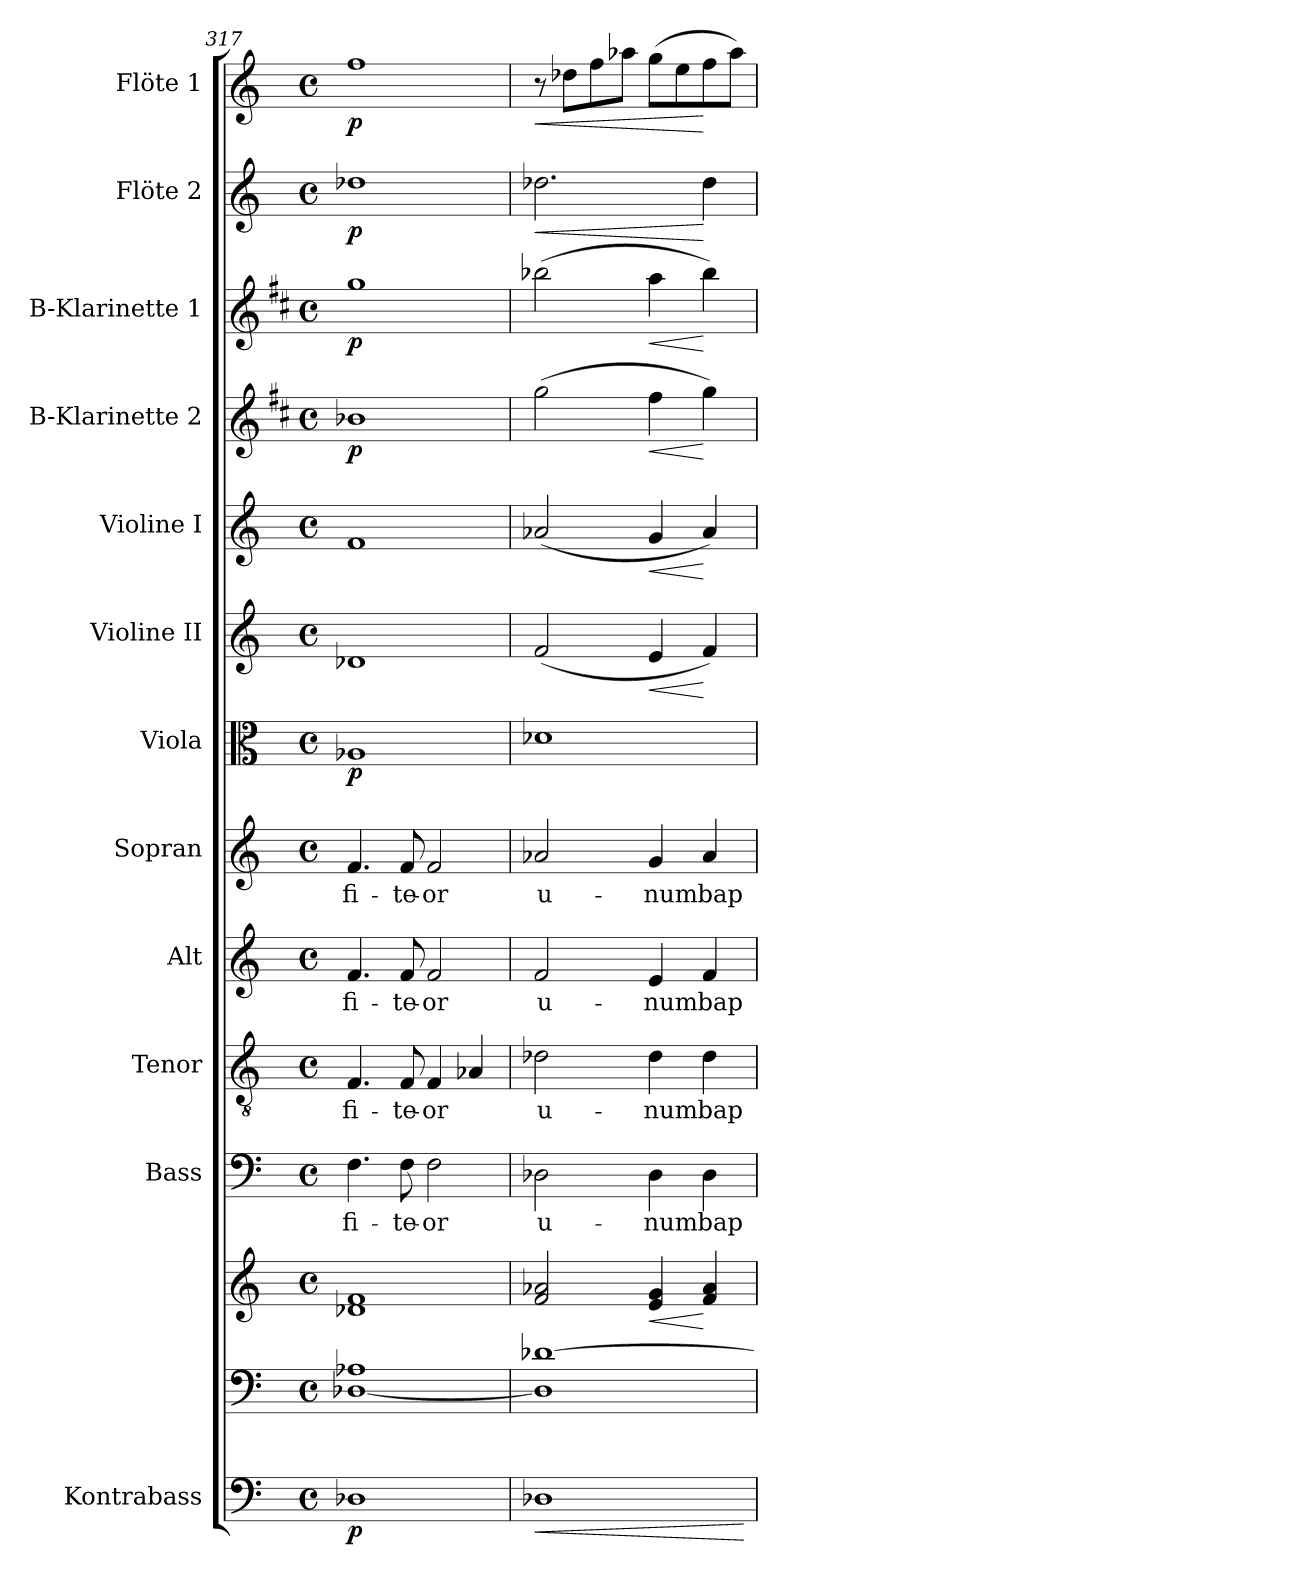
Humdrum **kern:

**kern	**dynam	**kern	**kern	**dynam	**kern	**text	**kern	**text	**kern	**text	**kern	**text	**kern	**dynam	**kern	**dynam	**kern	**dynam	**kern	**dynam	**kern	**dynam	**kern	**dynam	**kern	**dynam
*part13	*part13	*part12	*part12	*part12	*part11	*part11	*part10	*part10	*part9	*part9	*part8	*part8	*part7	*part7	*part6	*part6	*part5	*part5	*part4	*part4	*part3	*part3	*part2	*part2	*part1	*part1
*staff14	*staff14	*staff13	*staff12	*staff12/13	*staff11	*staff11	*staff10	*staff10	*staff9	*staff9	*staff8	*staff8	*staff7	*staff7	*staff6	*staff6	*staff5	*staff5	*staff4	*staff4	*staff3	*staff3	*staff2	*staff2	*staff1	*staff1
*I"Kontrabass	*	*	*	*	*I"Bass	*	*I"Tenor	*	*I"Alt	*	*I"Sopran	*	*I"Viola	*	*I"Violine II	*	*I"Violine I	*	*I"B-Klarinette 2	*	*I"B-Klarinette 1	*	*I"Flöte 2	*	*I"Flöte 1	*
*I'Kb.	*	*	*	*	*I'B.	*	*I'T.	*	*I'A.	*	*I'S.	*	*I'Vla.	*	*I'Vl. II	*	*I'Vl. I	*	*I'B Kl. 2	*	*I'B Kl. 1	*	*I'Fl. 2	*	*I'Fl. 1	*
*clefF4	*	*clefF4	*clefG2	*	*clefF4	*	*clefGv2	*	*clefG2	*	*clefG2	*	*clefC3	*	*clefG2	*	*clefG2	*	*clefG2	*	*clefG2	*	*clefG2	*	*clefG2	*
*ITrd7c12	*	*	*	*	*	*	*	*	*	*	*	*	*	*	*	*	*	*	*ITrd1c2	*	*ITrd1c2	*	*	*	*	*
*k[]	*	*k[]	*k[]	*	*k[]	*	*k[]	*	*k[]	*	*k[]	*	*k[]	*	*k[]	*	*k[]	*	*k[]	*	*k[]	*	*k[]	*	*k[]	*
*C:	*	*C:	*C:	*	*C:	*	*C:	*	*C:	*	*C:	*	*C:	*	*C:	*	*C:	*	*C:	*	*C:	*	*C:	*	*C:	*
*M4/4	*	*M4/4	*M4/4	*	*M4/4	*	*M4/4	*	*M4/4	*	*M4/4	*	*M4/4	*	*M4/4	*	*M4/4	*	*M4/4	*	*M4/4	*	*M4/4	*	*M4/4	*
*met(c)	*	*met(c)	*met(c)	*	*met(c)	*	*met(c)	*	*met(c)	*	*met(c)	*	*met(c)	*	*met(c)	*	*met(c)	*	*met(c)	*	*met(c)	*	*met(c)	*	*met(c)	*
=317	=317	=317	=317	=317	=317	=317	=317	=317	=317	=317	=317	=317	=317	=317	=317	=317	=317	=317	=317	=317	=317	=317	=317	=317	=317	=317
*	*	*^	*	*	*	*	*	*	*	*	*	*	*	*	*	*	*	*	*	*	*	*	*	*	*	*
!	!LO:DY:b	!	!	!	!	!	!LO:LY:b	!	!LO:LY:b	!	!LO:LY:b	!	!LO:LY:b	!	!LO:DY:b	!	!	!	!	!	!LO:DY:b	!	!LO:DY:b	!	!LO:DY:b	!	!LO:DY:b
1DD-X	p	1A-X	[<1D-X	1d-X 1f	.	4.F\	-fi-	4.F/	-fi-	4.f/	-fi-	4.f/	-fi-	1A-X	p	1d-X	.	1f	.	1a-X	p	1ff	p	1dd-X	p	1ff	p
!	!	!	!	!	!	!	!LO:LY:b	!	!LO:LY:b	!	!LO:LY:b	!	!LO:LY:b	!	!	!	!	!	!	!	!	!	!	!	!	!	!
.	.	.	.	.	.	8F\	-te-	8F/	-te-	8f/	-te-	8f/	-te-	.	.	.	.	.	.	.	.	.	.	.	.	.	.
!	!	!	!	!	!	!	!LO:LY:b	!	!LO:LY:b	!	!LO:LY:b	!	!LO:LY:b	!	!	!	!	!	!	!	!	!	!	!	!	!	!
.	.	.	.	.	.	2F\	-or	4F/	-or	2f/	-or	2f/	-or	.	.	.	.	.	.	.	.	.	.	.	.	.	.
.	.	.	.	.	.	.	.	4A-X/	.	.	.	.	.	.	.	.	.	.	.	.	.	.	.	.	.	.	.
=318	=318	=318	=318	=318	=318	=318	=318	=318	=318	=318	=318	=318	=318	=318	=318	=318	=318	=318	=318	=318	=318	=318	=318	=318	=318	=318	=318
!	!LO:HP:b	!	!	!	!	!	!LO:LY:b	!	!LO:LY:b	!	!LO:LY:b	!	!LO:LY:b	!	!	!	!	!	!	!	!	!	!	!	!LO:HP:b	!	!LO:HP:b
1DD-X	<	[>1d-X	1D-]	2f/ 2a-X/	.	2D-X\	u-	2d-X\	u-	2f/	u-	2a-X/	u-	1d-X	.	(<2f/	.	(<2a-X/	.	(>2ff\	.	(>2aa-X\	.	2.dd-X\	<	8r	<
.	.	.	.	.	.	.	.	.	.	.	.	.	.	.	.	.	.	.	.	.	.	.	.	.	.	8dd-X\L	.
.	.	.	.	.	.	.	.	.	.	.	.	.	.	.	.	.	.	.	.	.	.	.	.	.	.	8ff\	.
.	.	.	.	.	.	.	.	.	.	.	.	.	.	.	.	.	.	.	.	.	.	.	.	.	.	8aa-X\J	.
!	!	!	!	!	!LO:HP:b	!	!LO:LY:b	!	!LO:LY:b	!	!LO:LY:b	!	!LO:LY:b	!	!	!	!LO:HP:b	!	!LO:HP:b	!	!LO:HP:b	!	!LO:HP:b	!	!	!	!
.	.	.	.	4e/ 4g/	<	4D-\	-num	4d-\	-num	4e/	-num	4g/	-num	.	.	4e/	<	4g/	<	4ee\	<	4gg\	<	.	.	(>8gg\L	.
.	.	.	.	.	.	.	.	.	.	.	.	.	.	.	.	.	.	.	.	.	.	.	.	.	.	8ee\	.
!	!	!	!	!	!	!	!LO:LY:b	!	!LO:LY:b	!	!LO:LY:b	!	!LO:LY:b	!	!	!	!	!	!	!	!	!	!	!	!	!	!
.	.	.	.	4f/ 4a-/	[	4D-\	bap-	4d-\	bap-	4f/	bap-	4a-/	bap-	.	.	4f/)	[	4a-/)	[	4ff\)	[	4aa-\)	[	4dd-\	[	8ff\	[
.	.	.	.	.	.	.	.	.	.	.	.	.	.	.	.	.	.	.	.	.	.	.	.	.	.	8aa-\J)	.
*	*	*v	*v	*	*	*	*	*	*	*	*	*	*	*	*	*	*	*	*	*	*	*	*	*	*	*	*
.	[	.	.	.	.	.	.	.	.	.	.	.	.	.	.	.	.	.	.	.	.	.	.	.	.	.
=	=	=	=	=	=	=	=	=	=	=	=	=	=	=	=	=	=	=	=	=	=	=	=	=	=	=
*-	*-	*-	*-	*-	*-	*-	*-	*-	*-	*-	*-	*-	*-	*-	*-	*-	*-	*-	*-	*-	*-	*-	*-	*-	*-	*-
